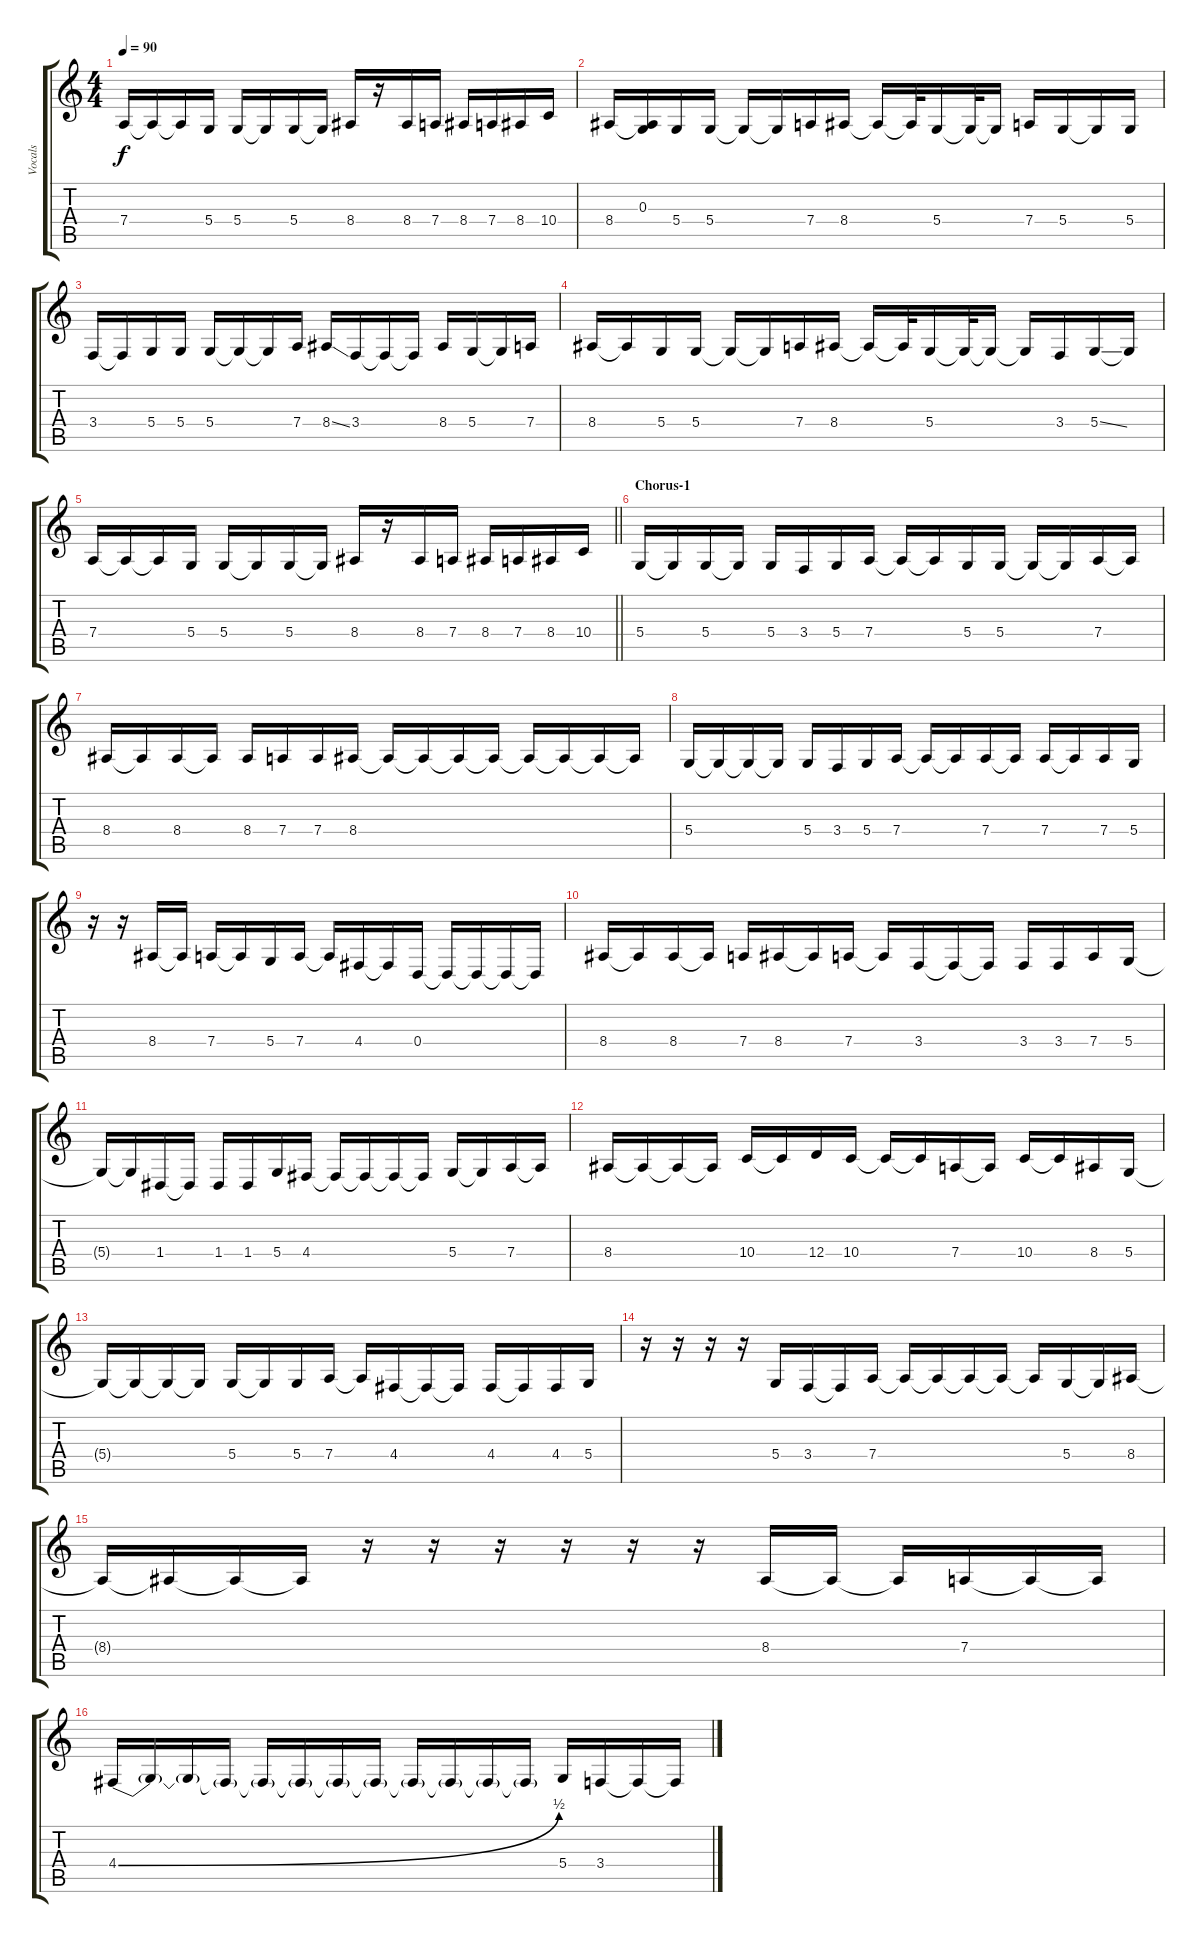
\track ("Vocals" "Vocals") {instrument trumpet}
\staff {score tabs}
\tuning (E4 B3 G3 D3 A2 E2) {hide}
\ts (4 4)
\tempo 90
\clef g2
\ks c
7.4.16{dy f} 7.4{t}.16 7.4{t}.16 5.4.16 5.4.16 5.4{t}.16 5.4.16 5.4{t}.16 8.4.16 r.16 8.4.16 7.4.16 8.4.16 7.4.16 8.4.16 10.4.16 |
8.4.16 (0.3 8.4{t}).16 5.4.16 5.4.16 5.4{t}.16 5.4{t}.16 7.4.16 8.4.16 8.4{t}.16 8.4{t}.32 5.4.16 5.4{t}.32 5.4{t}.16 7.4.16 5.4.16 5.4{t}.16 5.4.16 |
3.4.16 3.4{t}.16 5.4.16 5.4.16 5.4.16 5.4{t}.16 5.4{t}.16 7.4.16 8.4{ss}.16 3.4.16 3.4{t}.16 3.4{t}.16 8.4.16 5.4.16 5.4{t}.16 7.4.16 |
8.4.16 8.4{t}.16 5.4.16 5.4.16 5.4{t}.16 5.4{t}.16 7.4.16 8.4.16 8.4{t}.16 8.4{t}.32 5.4.16 5.4{t}.32 5.4{t}.16 5.4{t}.16 3.4.16 5.4{ss}.16 5.4{t}.16 |
\barLineRight lightlight
7.4.16 7.4{t}.16 7.4{t}.16 5.4.16 5.4.16 5.4{t}.16 5.4.16 5.4{t}.16 8.4.16 r.16 8.4.16 7.4.16 8.4.16 7.4.16 8.4.16 10.4.16 |
\section ("" "Chorus-1")
5.4.16 5.4{t}.16 5.4.16 5.4{t}.16 5.4.16 3.4.16 5.4.16 7.4.16 7.4{t}.16 7.4{t}.16 5.4.16 5.4.16 5.4{t}.16 5.4{t}.16 7.4.16 7.4{t}.16 |
8.4.16 8.4{t}.16 8.4.16 8.4{t}.16 8.4.16 7.4.16 7.4.16 8.4.16 8.4{t}.16 8.4{t}.16 8.4{t}.16 8.4{t}.16 8.4{t}.16 8.4{t}.16 8.4{t}.16 8.4{t}.16 |
5.4.16 5.4{t}.16 5.4{t}.16 5.4{t}.16 5.4.16 3.4.16 5.4.16 7.4.16 7.4{t}.16 7.4{t}.16 7.4.16 7.4{t}.16 7.4.16 7.4{t}.16 7.4.16 5.4.16 |
r.16 r.16 8.4.16 8.4{t}.16 7.4.16 7.4{t}.16 5.4.16 7.4.16 7.4{t}.16 4.4.16 4.4{t}.16 0.4.16 0.4{t}.16 0.4{t}.16 0.4{t}.16 0.4{t}.16 |
8.4.16 8.4{t}.16 8.4.16 8.4{t}.16 7.4.16 8.4.16 8.4{t}.16 7.4.16 7.4{t}.16 3.4.16 3.4{t}.16 3.4{t}.16 3.4.16 3.4.16 7.4.16 5.4.16 |
5.4{t}.16 5.4{t}.16 1.4.16 1.4{t}.16 1.4.16 1.4.16 5.4.16 4.4.16 4.4{t}.16 4.4{t}.16 4.4{t}.16 4.4{t}.16 5.4.16 5.4{t}.16 7.4.16 7.4{t}.16 |
8.4.16 8.4{t}.16 8.4{t}.16 8.4{t}.16 10.4.16 10.4{t}.16 12.4.16 10.4.16 10.4{t}.16 10.4{t}.16 7.4.16 7.4{t}.16 10.4.16 10.4{t}.16 8.4.16 5.4.16 |
5.4{t}.16 5.4{t}.16 5.4{t}.16 5.4{t}.16 5.4.16 5.4{t}.16 5.4.16 7.4.16 7.4{t}.16 4.4.16 4.4{t}.16 4.4{t}.16 4.4.16 4.4{t}.16 4.4.16 5.4.16 |
r.16 r.16 r.16 r.16 5.4.16 3.4.16 3.4{t}.16 7.4.16 7.4{t}.16 7.4{t}.16 7.4{t}.16 7.4{t}.16 7.4{t}.16 5.4.16 5.4{t}.16 8.4.16 |
8.4{t}.16 8.4{t}.16 8.4{t}.16 8.4{t}.16 r.16 r.16 r.16 r.16 r.16 r.16 8.4.16 8.4{t}.16 8.4{t}.16 7.4.16 7.4{t}.16 7.4{t}.16 |
4.4{be (bend 0 0 60 2)}.16 4.4{t}.16 4.4{t}.16 4.4{t}.16 4.4{t}.16 4.4{t}.16 4.4{t}.16 4.4{t}.16 4.4{t}.16 4.4{t}.16 4.4{t}.16 4.4{t}.16 5.4.16 3.4.16 3.4{t}.16 3.4{t}.16
